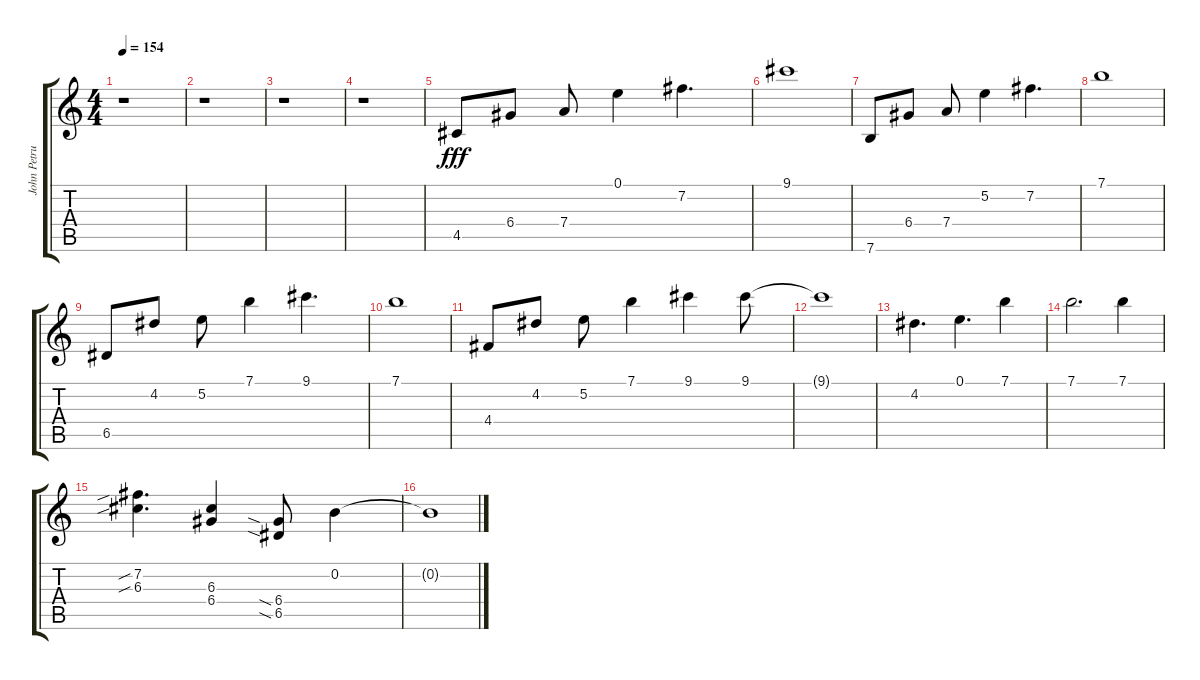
\track ("John Petrucci Overdub" "John Petru") {instrument distortionguitar}
\staff {score tabs}
\tuning (E4 B3 G3 D3 A2 E2) {hide}
\ts (4 4)
\tempo 154
\clef g2
\ks c
r.1{dy fff} |
r.1 |
r.1 |
r.1 |
4.5.8 6.4.8 7.4.8 0.1.4 7.2.4{d} |
9.1.1 |
7.6.8 6.4.8 7.4.8 5.2.4 7.2.4{d} |
7.1.1 |
6.5.8 4.2.8 5.2.8 7.1.4 9.1.4{d} |
7.1.1 |
4.4.8 4.2.8 5.2.8 7.1.4 9.1.4 9.1.8 |
9.1{t}.1 |
4.2.4{d} 0.1.4{d} 7.1.4 |
7.1.2{d} 7.1.4 |
(7.2{sib} 6.3{sib}).4{d} (6.3 6.4).4 (6.4{sia} 6.5{sia}).8 0.2.4 |
0.2{t}.1
